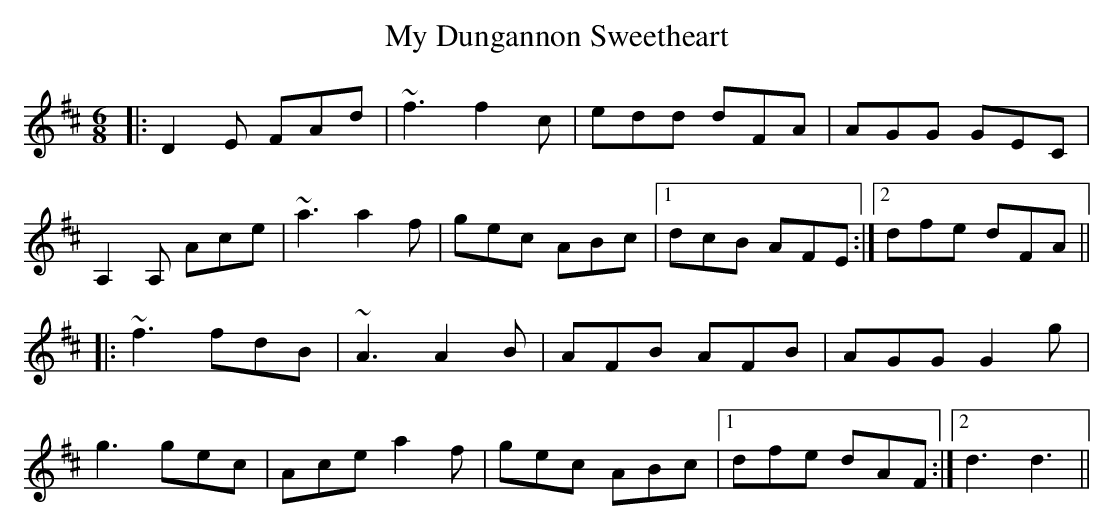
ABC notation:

X:1
T: My Dungannon Sweetheart
M: 6/8
L: 1/8
K: Dmaj
|:D2E FAd|~f3 f2c|edd dFA|AGG GEC|
A,2A, Ace|~a3 a2f|gec ABc|1 dcB AFE:|2 dfe dFA||
|:~f3 fdB|~A3 A2B|AFB AFB|AGG G2g|
g3 gec|Ace a2f|gec ABc|1 dfe dAF:|2 d3 d3||
